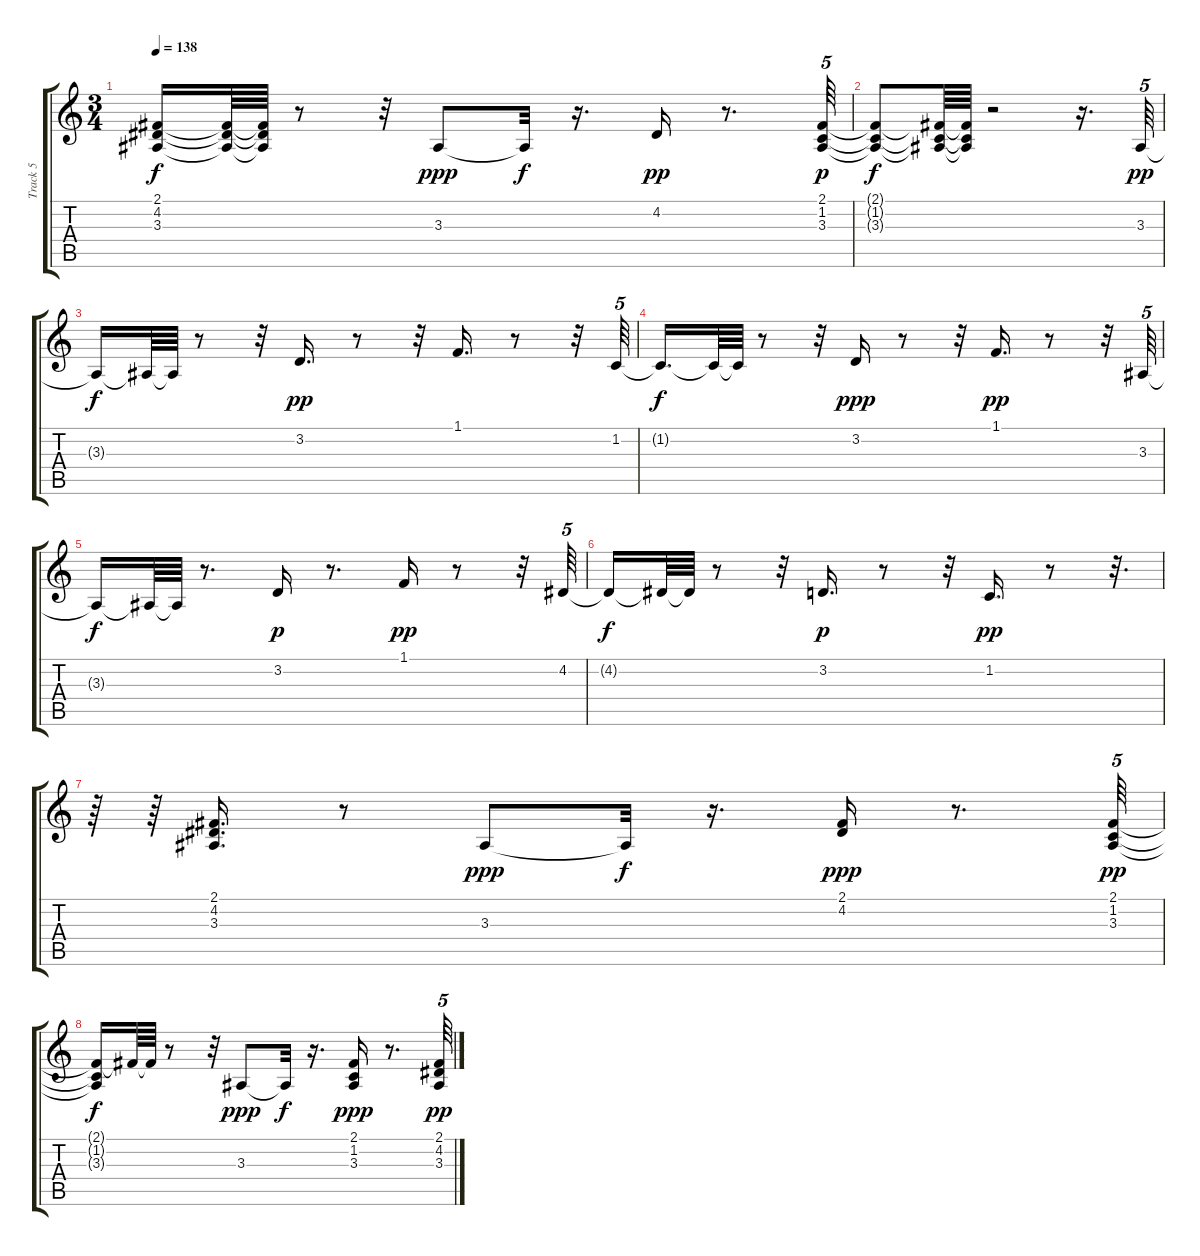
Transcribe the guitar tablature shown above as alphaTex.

\track ("Track 5" "Track 5") {instrument electricpiano2}
\staff {score tabs}
\tuning (E4 B3 G3 D3 A2 E2) {hide}
\ts (3 4)
\tempo 138
\clef g2
\ks c
(2.1{t} 4.2{t} 3.3{t}).16{dy f} (2.1{t} 4.2{t} 3.3{t}).64 (2.1{t} 4.2{t} 3.3{t}).64 r.8 r.32 3.3.8{dy ppp} 3.3{t}.32{dy f} r.16{d} 4.2.16{dy pp} r.8{d} (2.1 1.2 3.3).64{tu (5 4) dy p} |
(2.1{t} 1.2{t} 3.3{t}).8{dy f} (2.1{t} 1.2{t} 3.3{t}).64 (2.1{t} 1.2{t} 3.3{t}).64 r.2 r.16{d} 3.3.64{tu (5 4) dy pp} |
3.3{t}.16{dy f} 3.3{t}.64 3.3{t}.64 r.8 r.32 3.2.16{d dy pp} r.8 r.32 1.1.16{d} r.8 r.32 1.2.64{tu (5 4)} |
1.2{t}.16{d dy f} 1.2{t}.64 1.2{t}.64 r.8 r.32 3.2.16{dy ppp} r.8 r.32 1.1.16{d dy pp} r.8 r.32 3.3.64{tu (5 4)} |
3.3{t}.16{dy f} 3.3{t}.64 3.3{t}.64 r.8{d} 3.2.16{dy p} r.8{d} 1.1.16{dy pp} r.8 r.32 4.2.64{tu (5 4)} |
4.2{t}.16{dy f} 4.2{t}.64 4.2{t}.64 r.8 r.32 3.2.16{d dy p} r.8 r.32 1.2.16{d dy pp} r.8 r.32{d} |
r.64 r.64 (2.1 4.2 3.3).16{d} r.8 3.3.8{dy ppp} 3.3{t}.32{dy f} r.16{d} (2.1 4.2).16{dy ppp} r.8{d} (2.1 1.2 3.3).64{tu (5 4) dy pp} |
(2.1{t} 1.2{t} 3.3{t}).16{dy f} 2.1{t}.64 2.1{t}.64 r.8 r.32 3.3.8{dy ppp} 3.3{t}.32{dy f} r.16{d} (2.1 1.2 3.3).16{dy ppp} r.8{d} (2.1 4.2 3.3).64{tu (5 4) dy pp}
